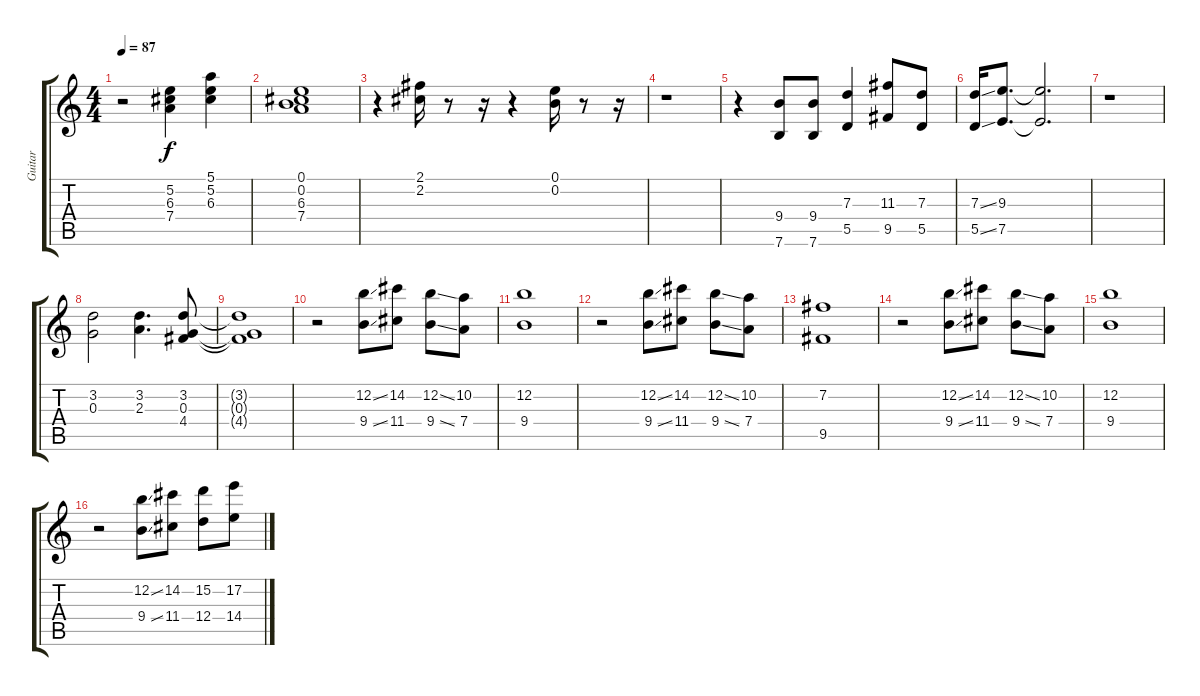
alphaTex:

\track ("Guitar" "Guitar") {instrument electricguitarclean}
\staff {score tabs}
\tuning (E4 B3 G3 D3 A2 E2) {hide}
\ts (4 4)
\tempo 87
\clef g2
\ks c
r.2{dy f} (5.2 6.3 7.4).4 (5.1 5.2 6.3).4 |
(0.1 0.2 6.3 7.4).1 |
r.4 (2.1 2.2).16 r.8 r.16 r.4 (0.1 0.2).16 r.8 r.16 |
r.1 |
r.4 (9.4 7.6).8 (9.4 7.6).8 (7.3 5.5).4 (11.3 9.5).8 (7.3 5.5).8 |
(7.3{ss} 5.5{ss}).16 (9.3 7.5).8{d} (9.3{t} 7.5{t}).2{d} |
r.1 |
(3.2 0.3).2 (3.2 2.3).4{d} (3.2 0.3 4.4).8 |
(3.2{t} 0.3{t} 4.4{t}).1 |
r.2 (12.2{ss} 9.4{ss}).8 (14.2 11.4).8 (12.2{ss} 9.4{ss}).8 (10.2 7.4).8 |
(12.2 9.4).1 |
r.2 (12.2{ss} 9.4{ss}).8 (14.2 11.4).8 (12.2{ss} 9.4{ss}).8 (10.2 7.4).8 |
(7.2 9.5).1 |
r.2 (12.2{ss} 9.4{ss}).8 (14.2 11.4).8 (12.2{ss} 9.4{ss}).8 (10.2 7.4).8 |
(12.2 9.4).1 |
r.2 (12.2{ss} 9.4{ss}).8 (14.2 11.4).8 (15.2 12.4).8 (17.2 14.4).8
